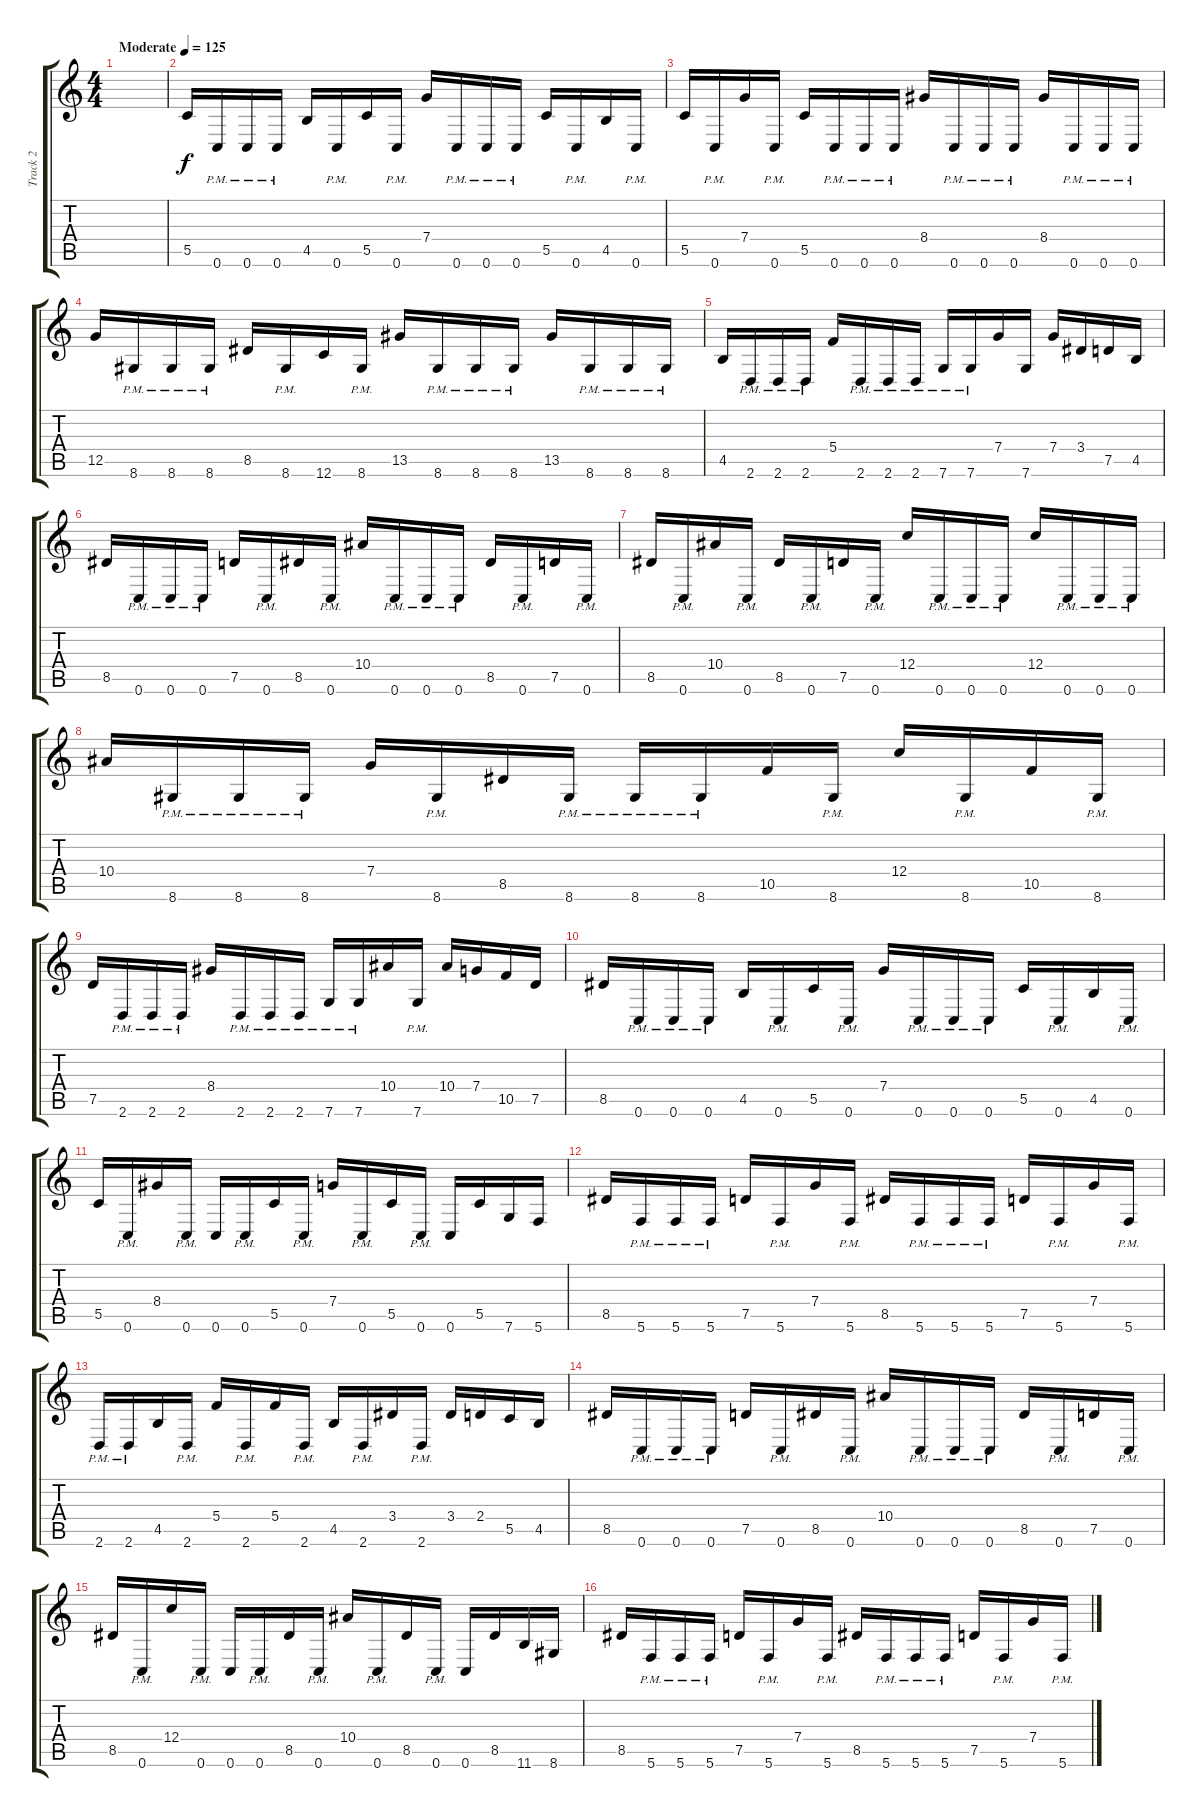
\track ("Track 2" "Track 2") {instrument distortionguitar}
\staff {score tabs}
\tuning (D4 A3 F3 C3 G2 C2) {hide}
\ts (4 4)
\tempo (125 "Moderate")
\clef g2
\ks c
|
5.5.16 0.6{pm}.16 0.6{pm}.16 0.6{pm}.16 4.5.16 0.6{pm}.16 5.5.16 0.6{pm}.16 7.4.16 0.6{pm}.16 0.6{pm}.16 0.6{pm}.16 5.5.16 0.6{pm}.16 4.5.16 0.6{pm}.16 |
5.5.16 0.6{pm}.16 7.4.16 0.6{pm}.16 5.5.16 0.6{pm}.16 0.6{pm}.16 0.6{pm}.16 8.4.16 0.6{pm}.16 0.6{pm}.16 0.6{pm}.16 8.4.16 0.6{pm}.16 0.6{pm}.16 0.6{pm}.16 |
12.5.16 8.6{pm}.16 8.6{pm}.16 8.6{pm}.16 8.5.16 8.6{pm}.16 12.6.16 8.6{pm}.16 13.5.16 8.6{pm}.16 8.6{pm}.16 8.6{pm}.16 13.5.16 8.6{pm}.16 8.6{pm}.16 8.6{pm}.16 |
4.5.16 2.6{pm}.16 2.6{pm}.16 2.6{pm}.16 5.4.16 2.6{pm}.16 2.6{pm}.16 2.6{pm}.16 7.6{pm}.16 7.6{pm}.16 7.4.16 7.6.16 7.4.16 3.4.16 7.5.16 4.5.16 |
8.5.16 0.6{pm}.16 0.6{pm}.16 0.6{pm}.16 7.5.16 0.6{pm}.16 8.5.16 0.6{pm}.16 10.4.16 0.6{pm}.16 0.6{pm}.16 0.6{pm}.16 8.5.16 0.6{pm}.16 7.5.16 0.6{pm}.16 |
8.5.16 0.6{pm}.16 10.4.16 0.6{pm}.16 8.5.16 0.6{pm}.16 7.5.16 0.6{pm}.16 12.4.16 0.6{pm}.16 0.6{pm}.16 0.6{pm}.16 12.4.16 0.6{pm}.16 0.6{pm}.16 0.6{pm}.16 |
10.4.16 8.6{pm}.16 8.6{pm}.16 8.6{pm}.16 7.4.16 8.6{pm}.16 8.5.16 8.6{pm}.16 8.6{pm}.16 8.6{pm}.16 10.5.16 8.6{pm}.16 12.4.16 8.6{pm}.16 10.5.16 8.6{pm}.16 |
7.5.16 2.6{pm}.16 2.6{pm}.16 2.6{pm}.16 8.4.16 2.6{pm}.16 2.6{pm}.16 2.6{pm}.16 7.6{pm}.16 7.6{pm}.16 10.4.16 7.6{pm}.16 10.4.16 7.4.16 10.5.16 7.5.16 |
8.5.16 0.6{pm}.16 0.6{pm}.16 0.6{pm}.16 4.5.16 0.6{pm}.16 5.5.16 0.6{pm}.16 7.4.16 0.6{pm}.16 0.6{pm}.16 0.6{pm}.16 5.5.16 0.6{pm}.16 4.5.16 0.6{pm}.16 |
5.5.16 0.6{pm}.16 8.4.16 0.6{pm}.16 0.6.16 0.6{pm}.16 5.5.16 0.6{pm}.16 7.4.16 0.6{pm}.16 5.5.16 0.6{pm}.16 0.6.16 5.5.16 7.6.16 5.6.16 |
8.5.16 5.6{pm}.16 5.6{pm}.16 5.6{pm}.16 7.5.16 5.6{pm}.16 7.4.16 5.6{pm}.16 8.5.16 5.6{pm}.16 5.6{pm}.16 5.6{pm}.16 7.5.16 5.6{pm}.16 7.4.16 5.6{pm}.16 |
2.6{pm}.16 2.6{pm}.16 4.5.16 2.6{pm}.16 5.4.16 2.6{pm}.16 5.4.16 2.6{pm}.16 4.5.16 2.6{pm}.16 3.4.16 2.6{pm}.16 3.4.16 2.4.16 5.5.16 4.5.16 |
8.5.16 0.6{pm}.16 0.6{pm}.16 0.6{pm}.16 7.5.16 0.6{pm}.16 8.5.16 0.6{pm}.16 10.4.16 0.6{pm}.16 0.6{pm}.16 0.6{pm}.16 8.5.16 0.6{pm}.16 7.5.16 0.6{pm}.16 |
8.5.16 0.6{pm}.16 12.4.16 0.6{pm}.16 0.6.16 0.6{pm}.16 8.5.16 0.6{pm}.16 10.4.16 0.6{pm}.16 8.5.16 0.6{pm}.16 0.6.16 8.5.16 11.6.16 8.6.16 |
8.5.16 5.6{pm}.16 5.6{pm}.16 5.6{pm}.16 7.5.16 5.6{pm}.16 7.4.16 5.6{pm}.16 8.5.16 5.6{pm}.16 5.6{pm}.16 5.6{pm}.16 7.5.16 5.6{pm}.16 7.4.16 5.6{pm}.16
